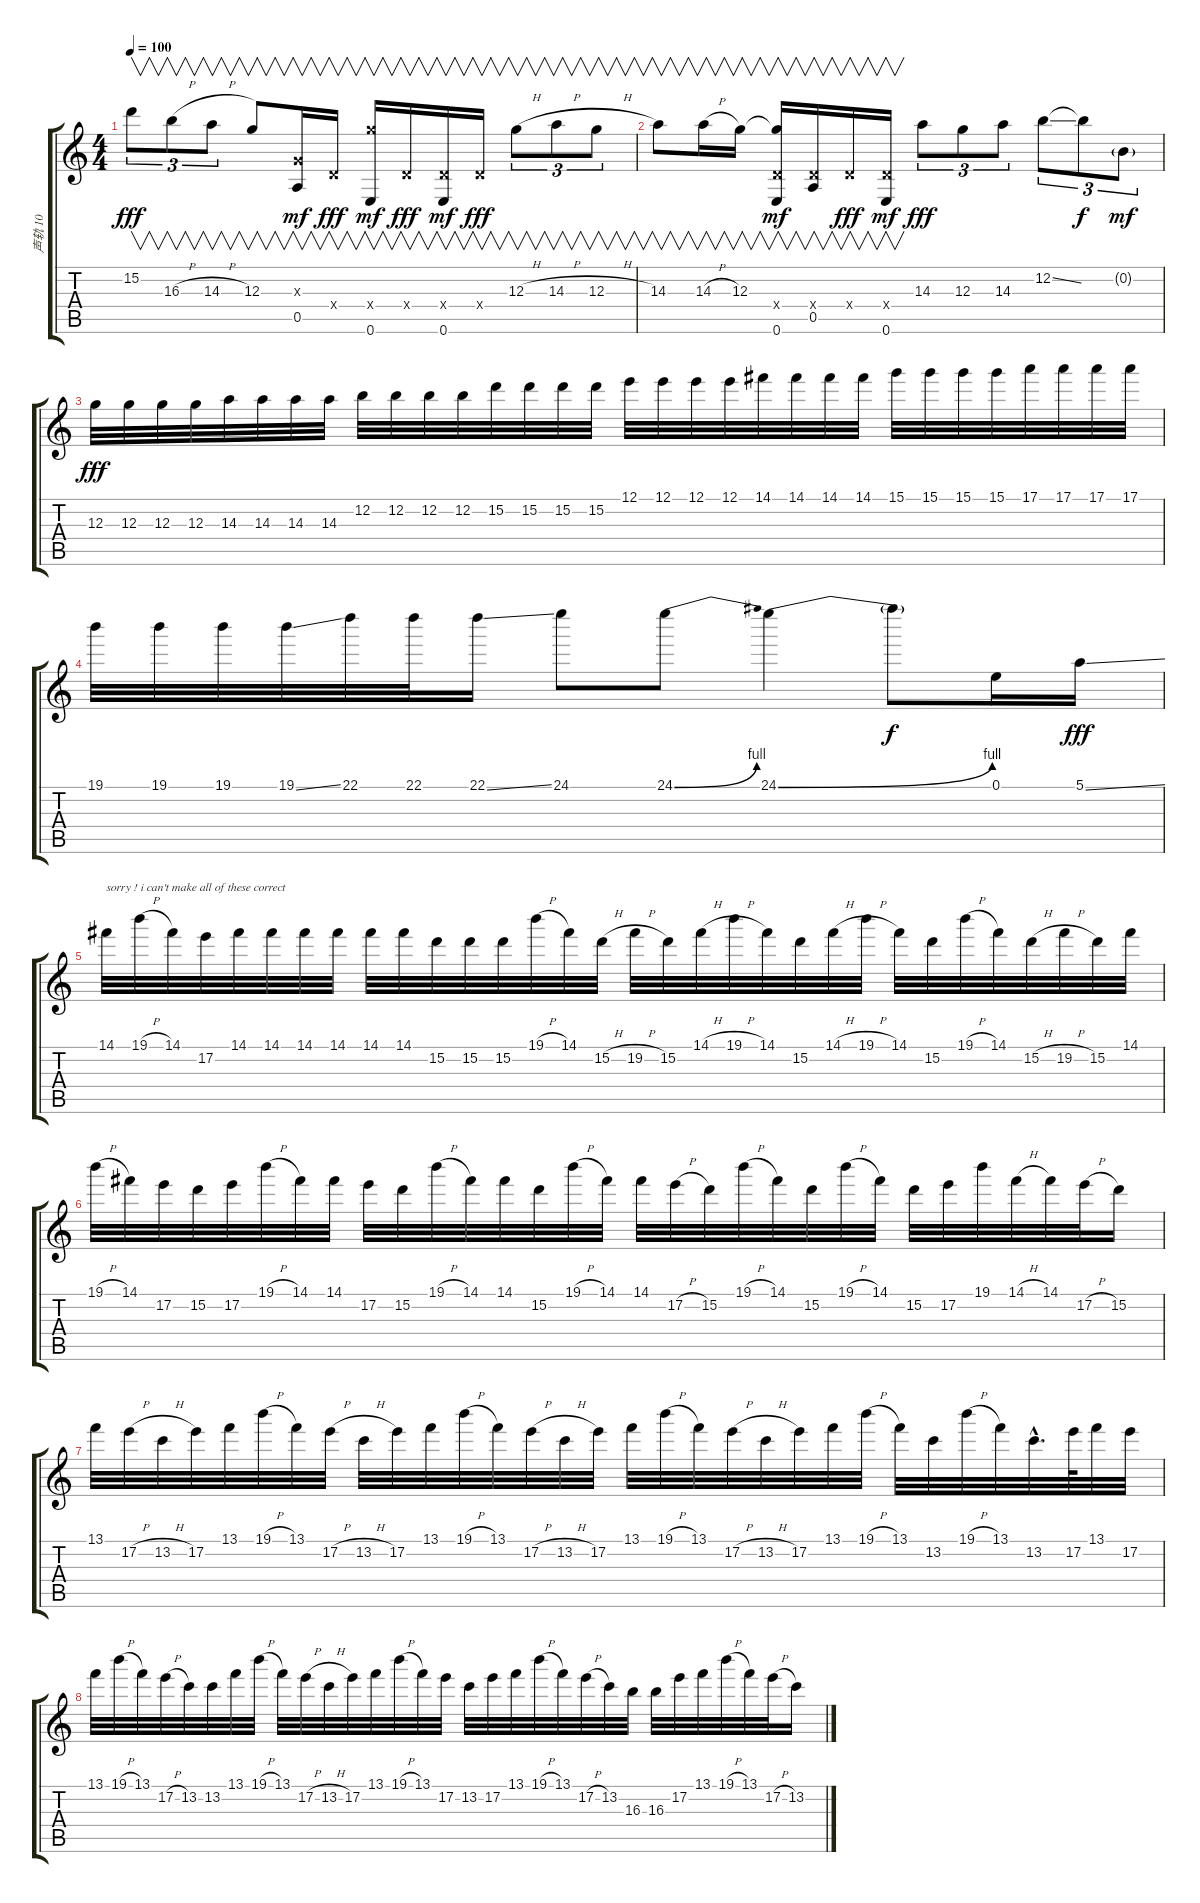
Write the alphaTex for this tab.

\track ("声轨 10" "声轨 10") {instrument distortionguitar}
\staff {score tabs}
\tuning (E4 B3 G3 D3 A2 E2) {hide}
\ts (4 4)
\tempo 100
\clef g2
\ks c
15.2.8{v tu (3 2) dy fff} 16.3{h}.8{v tu (3 2)} 14.3{h}.8{v tu (3 2)} 12.3.8{v} (0.3{x} 0.5).16{v dy mf} 0.4{x}.16{v dy fff} (17.4{x} 0.6).16{v dy mf} 0.4{x}.16{v dy fff} (0.4{x} 0.6).16{v dy mf} 0.4{x}.16{v dy fff} 12.3{h}.8{v tu (3 2)} 14.3{h}.8{v tu (3 2)} 12.3{h}.8{v tu (3 2)} |
14.3.8{v} 14.3{h}.16{v} 12.3.16{v} (12.3{t} 0.4{x} 0.6).16{v dy mf} (0.4{x} 0.5).16{v} 0.4{x}.16{v dy fff} (0.4{x} 0.6).16{v dy mf} 14.3.8{tu (3 2) dy fff} 12.3.8{tu (3 2)} 14.3.8{tu (3 2)} 12.2{ss}.8{tu (3 2)} 12.2{t}.8{tu (3 2) dy f} 0.2{g}.8{tu (3 2) dy mf} |
12.3.32{dy fff} 12.3.32 12.3.32 12.3.32 14.3.32 14.3.32 14.3.32 14.3.32 12.2.32 12.2.32 12.2.32 12.2.32 15.2.32 15.2.32 15.2.32 15.2.32 12.1.32 12.1.32 12.1.32 12.1.32 14.1.32 14.1.32 14.1.32 14.1.32 15.1.32 15.1.32 15.1.32 15.1.32 17.1.32 17.1.32 17.1.32 17.1.32 |
19.1.32 19.1.32 19.1.32 19.1{ss}.32 22.1.32 22.1.32 22.1{ss}.16 24.1.8 24.1{be (bend 0 0 60 4)}.8 24.1{be (bend 0 0 60 4)}.4 24.1{t}.8{dy f} 0.1.16 5.1{ss}.16{dy fff} |
14.1.32{txt "sorry ! i can't make all of these correct"} 19.1{h}.32 14.1.32 17.2.32 14.1.32 14.1.32 14.1.32 14.1.32 14.1.32 14.1.32 15.2.32 15.2.32 15.2.32 19.1{h}.32 14.1.32 15.2{h}.32 19.2{h}.32 15.2.32 14.1{h}.32 19.1{h}.32 14.1.32 15.2.32 14.1{h}.32 19.1{h}.32 14.1.32 15.2.32 19.1{h}.32 14.1.32 15.2{h}.32 19.2{h}.32 15.2.32 14.1.32 |
19.1{h}.32 14.1.32 17.2.32 15.2.32 17.2.32 19.1{h}.32 14.1.32 14.1.32 17.2.32 15.2.32 19.1{h}.32 14.1.32 14.1.32 15.2.32 19.1{h}.32 14.1.32 14.1.32 17.2{h}.32 15.2.32 19.1{h}.32 14.1.32 15.2.32 19.1{h}.32 14.1.32 15.2.32 17.2.32 19.1.32 14.1{h}.32 14.1.32 17.2{h}.32 15.2.16 |
13.1.32 17.2{h}.32 13.2{h}.32 17.2.32 13.1.32 19.1{h}.32 13.1.32 17.2{h}.32 13.2{h}.32 17.2.32 13.1.32 19.1{h}.32 13.1.32 17.2{h}.32 13.2{h}.32 17.2.32 13.1.32 19.1{h}.32 13.1.32 17.2{h}.32 13.2{h}.32 17.2.32 13.1.32 19.1{h}.32 13.1.32 13.2.32 19.1{h}.32 13.1.32 13.2{hac}.32{d} 17.2.64 13.1.32 17.2.32 |
13.1.32 19.1{h}.32 13.1.32 17.2{h}.32 13.2.32 13.2.32 13.1.32 19.1{h}.32 13.1.32 17.2{h}.32 13.2{h}.32 17.2.32 13.1.32 19.1{h}.32 13.1.32 17.2.32 13.2.32 17.2.32 13.1.32 19.1{h}.32 13.1.32 17.2{h}.32 13.2.32 16.3.32 16.3.32 17.2.32 13.1.32 19.1{h}.32 13.1.32 17.2{h}.32 13.2.16
